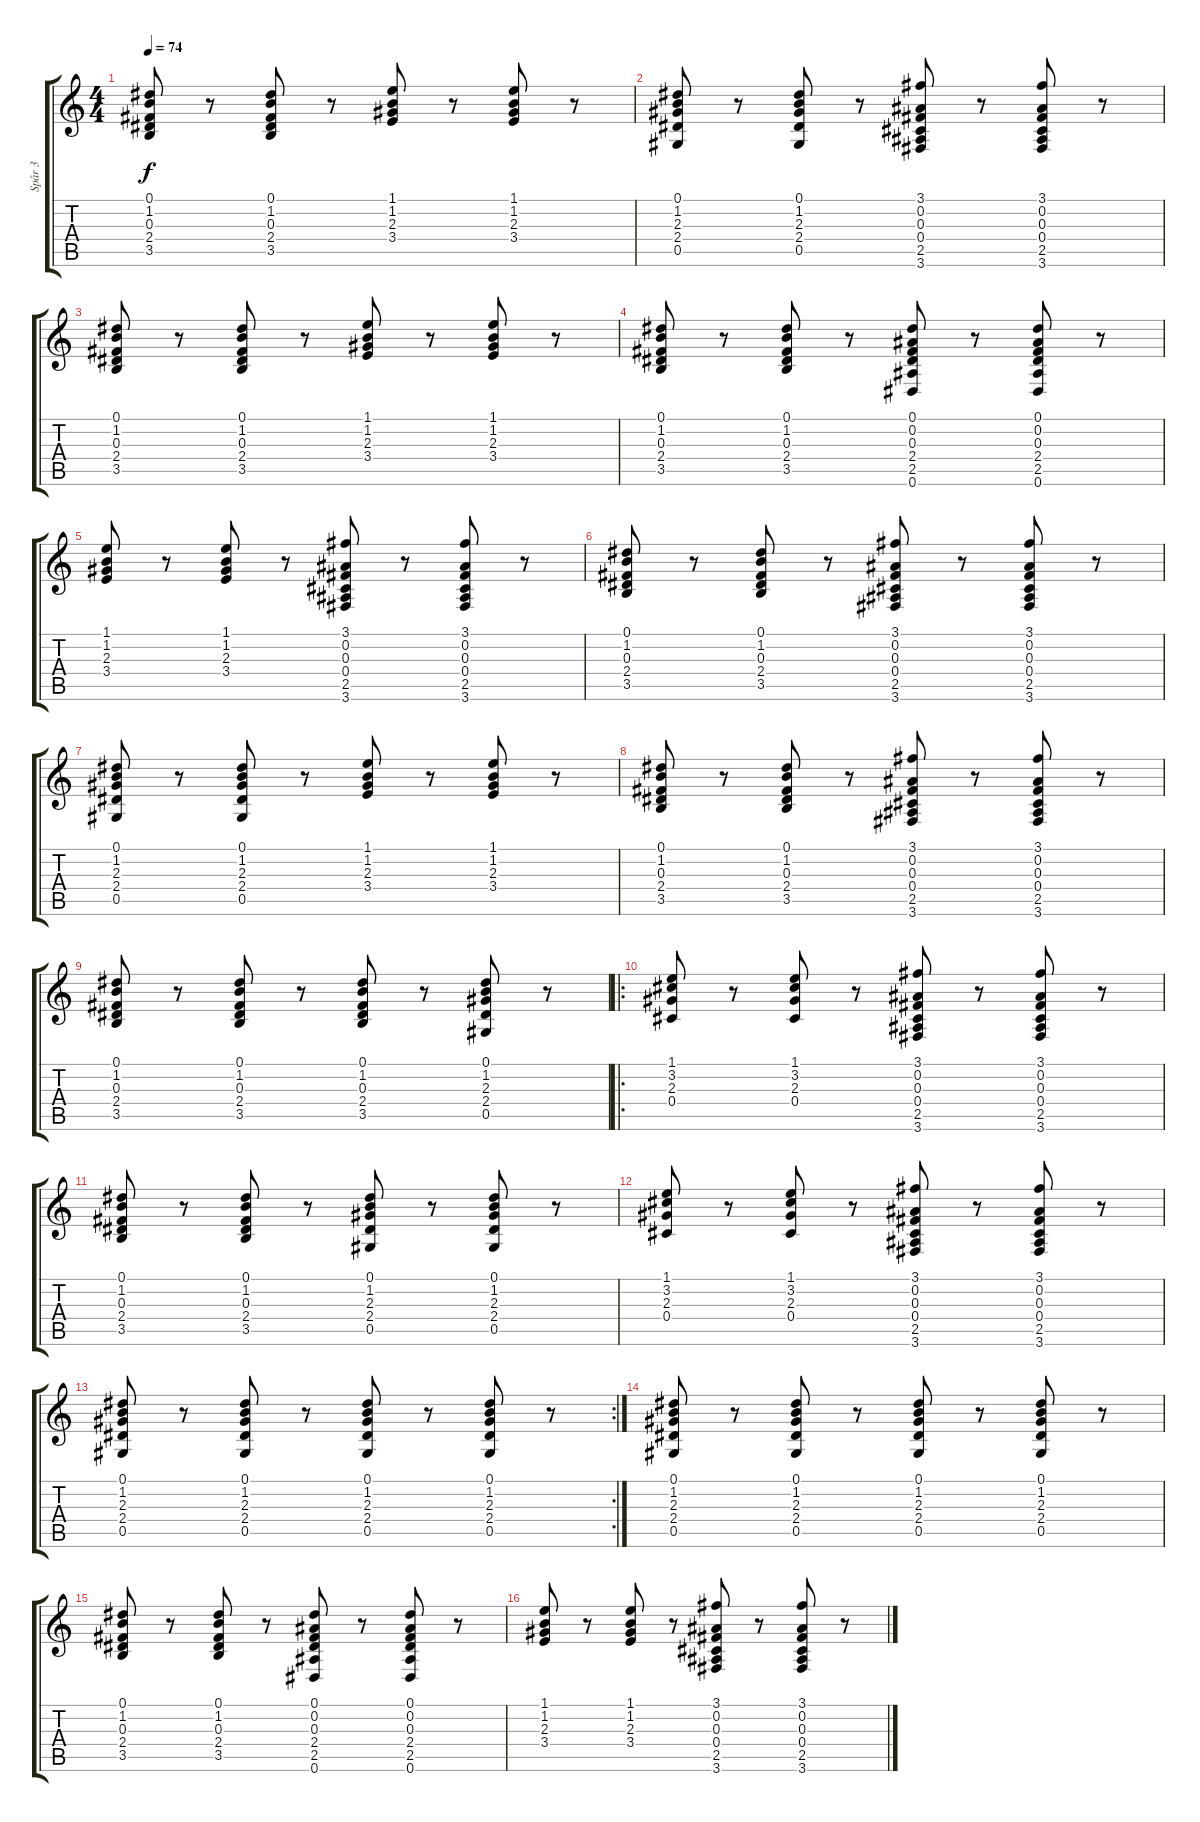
\track ("Spår 3" "Spår 3") {instrument overdrivenguitar}
\staff {score tabs}
\tuning (Eb4 Bb3 Gb3 Db3 Ab2 Eb2) {hide}
\ts (4 4)
\tempo 74
\clef g2
\ks c
(0.1 1.2 0.3 2.4 3.5).8{dy f} r.8 (0.1 1.2 0.3 2.4 3.5).8 r.8 (1.1 1.2 2.3 3.4).8 r.8 (1.1 1.2 2.3 3.4).8 r.8 |
(0.1 1.2 2.3 2.4 0.5).8 r.8 (0.1 1.2 2.3 2.4 0.5).8 r.8 (3.1 0.2 0.3 0.4 2.5 3.6).8 r.8 (3.1 0.2 0.3 0.4 2.5 3.6).8 r.8 |
(0.1 1.2 0.3 2.4 3.5).8 r.8 (0.1 1.2 0.3 2.4 3.5).8 r.8 (1.1 1.2 2.3 3.4).8 r.8 (1.1 1.2 2.3 3.4).8 r.8 |
(0.1 1.2 0.3 2.4 3.5).8 r.8 (0.1 1.2 0.3 2.4 3.5).8 r.8 (0.1 0.2 0.3 2.4 2.5 0.6).8 r.8 (0.1 0.2 0.3 2.4 2.5 0.6).8 r.8 |
(1.1 1.2 2.3 3.4).8 r.8 (1.1 1.2 2.3 3.4).8 r.8 (3.1 0.2 0.3 0.4 2.5 3.6).8 r.8 (3.1 0.2 0.3 0.4 2.5 3.6).8 r.8 |
(0.1 1.2 0.3 2.4 3.5).8 r.8 (0.1 1.2 0.3 2.4 3.5).8 r.8 (3.1 0.2 0.3 0.4 2.5 3.6).8 r.8 (3.1 0.2 0.3 0.4 2.5 3.6).8 r.8 |
(0.1 1.2 2.3 2.4 0.5).8 r.8 (0.1 1.2 2.3 2.4 0.5).8 r.8 (1.1 1.2 2.3 3.4).8 r.8 (1.1 1.2 2.3 3.4).8 r.8 |
(0.1 1.2 0.3 2.4 3.5).8 r.8 (0.1 1.2 0.3 2.4 3.5).8 r.8 (3.1 0.2 0.3 0.4 2.5 3.6).8 r.8 (3.1 0.2 0.3 0.4 2.5 3.6).8 r.8 |
(0.1 1.2 0.3 2.4 3.5).8 r.8 (0.1 1.2 0.3 2.4 3.5).8 r.8 (0.1 1.2 0.3 2.4 3.5).8 r.8 (0.1 1.2 2.3 2.4 0.5).8 r.8 |
\ro
(1.1 3.2 2.3 0.4).8 r.8 (1.1 3.2 2.3 0.4).8 r.8 (3.1 0.2 0.3 0.4 2.5 3.6).8 r.8 (3.1 0.2 0.3 0.4 2.5 3.6).8 r.8 |
(0.1 1.2 0.3 2.4 3.5).8 r.8 (0.1 1.2 0.3 2.4 3.5).8 r.8 (0.1 1.2 2.3 2.4 0.5).8 r.8 (0.1 1.2 2.3 2.4 0.5).8 r.8 |
(1.1 3.2 2.3 0.4).8 r.8 (1.1 3.2 2.3 0.4).8 r.8 (3.1 0.2 0.3 0.4 2.5 3.6).8 r.8 (3.1 0.2 0.3 0.4 2.5 3.6).8 r.8 |
\rc 2
(0.1 1.2 2.3 2.4 0.5).8 r.8 (0.1 1.2 2.3 2.4 0.5).8 r.8 (0.1 1.2 2.3 2.4 0.5).8 r.8 (0.1 1.2 2.3 2.4 0.5).8 r.8 |
(0.1 1.2 2.3 2.4 0.5).8 r.8 (0.1 1.2 2.3 2.4 0.5).8 r.8 (0.1 1.2 2.3 2.4 0.5).8 r.8 (0.1 1.2 2.3 2.4 0.5).8 r.8 |
(0.1 1.2 0.3 2.4 3.5).8 r.8 (0.1 1.2 0.3 2.4 3.5).8 r.8 (0.1 0.2 0.3 2.4 2.5 0.6).8 r.8 (0.1 0.2 0.3 2.4 2.5 0.6).8 r.8 |
(1.1 1.2 2.3 3.4).8 r.8 (1.1 1.2 2.3 3.4).8 r.8 (3.1 0.2 0.3 0.4 2.5 3.6).8 r.8 (3.1 0.2 0.3 0.4 2.5 3.6).8 r.8
